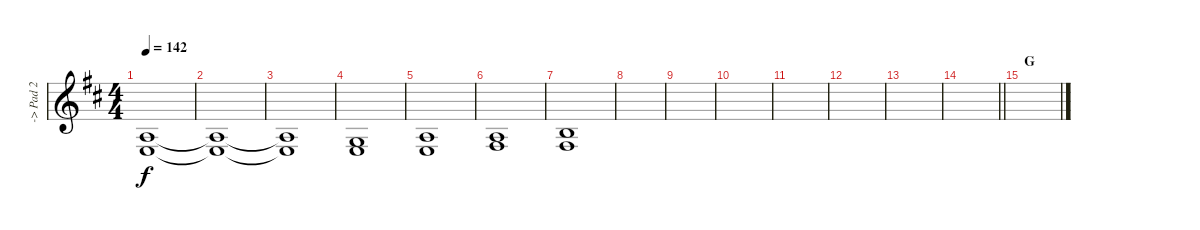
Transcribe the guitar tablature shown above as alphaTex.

\track ("-> Pad 2" "-> Pad 2") {instrument pad4choir}
\staff {score}
\tuning (E4 B3 G3 D3 A2 E2) {hide}
\ts (4 4)
\tempo 142
\clef g2
\ks d
(2.3 2.4).1{dy f} |
(2.3{t} 2.4{t}).1 |
(2.3{t} 2.4{t}).1 |
(0.3 2.4).1 |
(2.3 2.4).1 |
(2.3 4.4).1 |
(0.2 4.4).1 |
|
|
|
|
|
|
\barLineRight lightlight
|
\section ("" "G")
